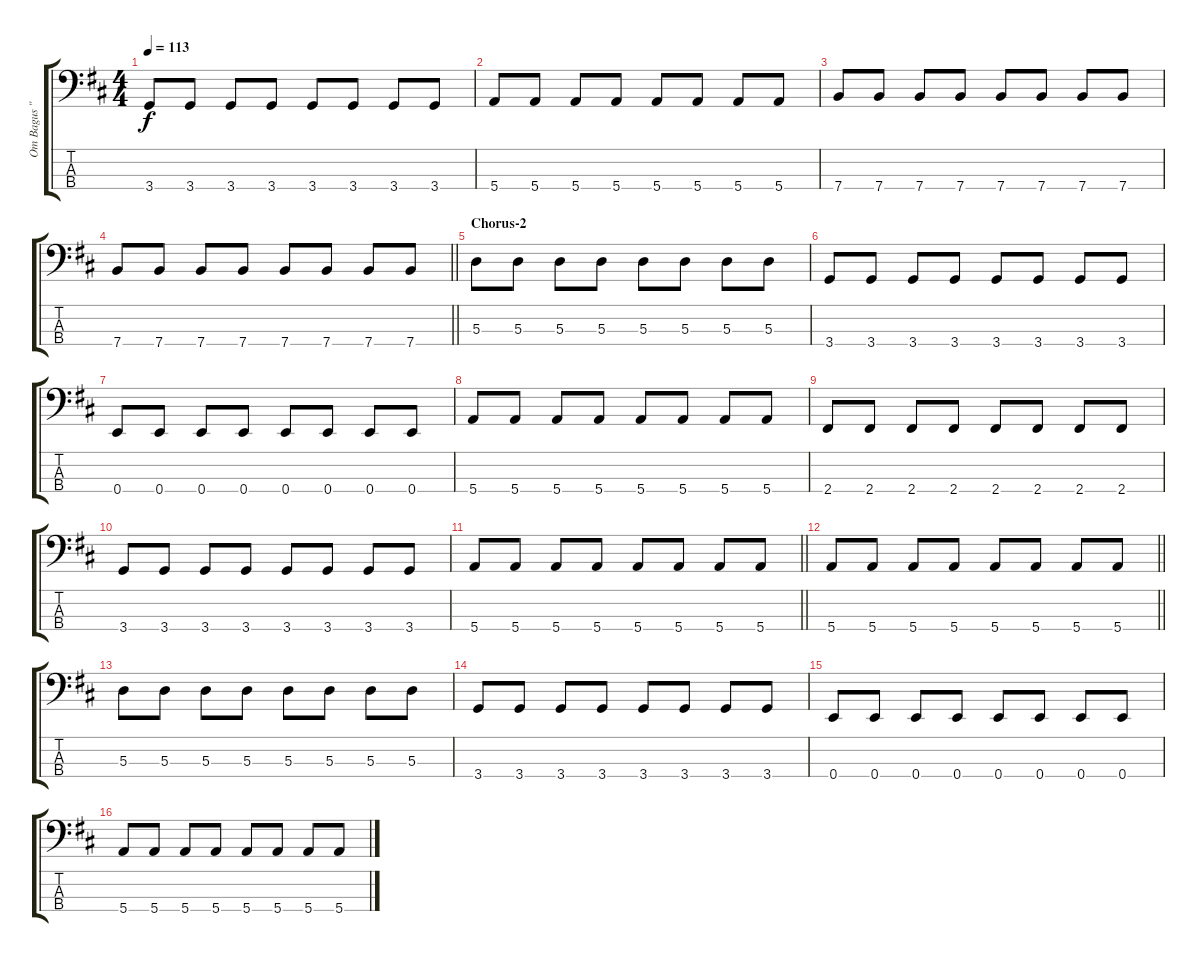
\track ("Om Bagus \"netral\"" "Om Bagus \"") {instrument electricbassfinger}
\staff {score tabs}
\tuning (G2 D2 A1 E1) {hide}
\ts (4 4)
\tempo 113
\clef f4
\ks d
3.4.8{dy f} 3.4.8 3.4.8 3.4.8 3.4.8 3.4.8 3.4.8 3.4.8 |
5.4.8 5.4.8 5.4.8 5.4.8 5.4.8 5.4.8 5.4.8 5.4.8 |
7.4.8 7.4.8 7.4.8 7.4.8 7.4.8 7.4.8 7.4.8 7.4.8 |
\barLineRight lightlight
7.4.8 7.4.8 7.4.8 7.4.8 7.4.8 7.4.8 7.4.8 7.4.8 |
\section ("" "Chorus-2")
5.3.8 5.3.8 5.3.8 5.3.8 5.3.8 5.3.8 5.3.8 5.3.8 |
3.4.8 3.4.8 3.4.8 3.4.8 3.4.8 3.4.8 3.4.8 3.4.8 |
0.4.8 0.4.8 0.4.8 0.4.8 0.4.8 0.4.8 0.4.8 0.4.8 |
5.4.8 5.4.8 5.4.8 5.4.8 5.4.8 5.4.8 5.4.8 5.4.8 |
2.4.8 2.4.8 2.4.8 2.4.8 2.4.8 2.4.8 2.4.8 2.4.8 |
3.4.8 3.4.8 3.4.8 3.4.8 3.4.8 3.4.8 3.4.8 3.4.8 |
\barLineRight lightlight
5.4.8 5.4.8 5.4.8 5.4.8 5.4.8 5.4.8 5.4.8 5.4.8 |
\barLineRight lightlight
5.4.8 5.4.8 5.4.8 5.4.8 5.4.8 5.4.8 5.4.8 5.4.8 |
5.3.8 5.3.8 5.3.8 5.3.8 5.3.8 5.3.8 5.3.8 5.3.8 |
3.4.8 3.4.8 3.4.8 3.4.8 3.4.8 3.4.8 3.4.8 3.4.8 |
0.4.8 0.4.8 0.4.8 0.4.8 0.4.8 0.4.8 0.4.8 0.4.8 |
5.4.8 5.4.8 5.4.8 5.4.8 5.4.8 5.4.8 5.4.8 5.4.8
